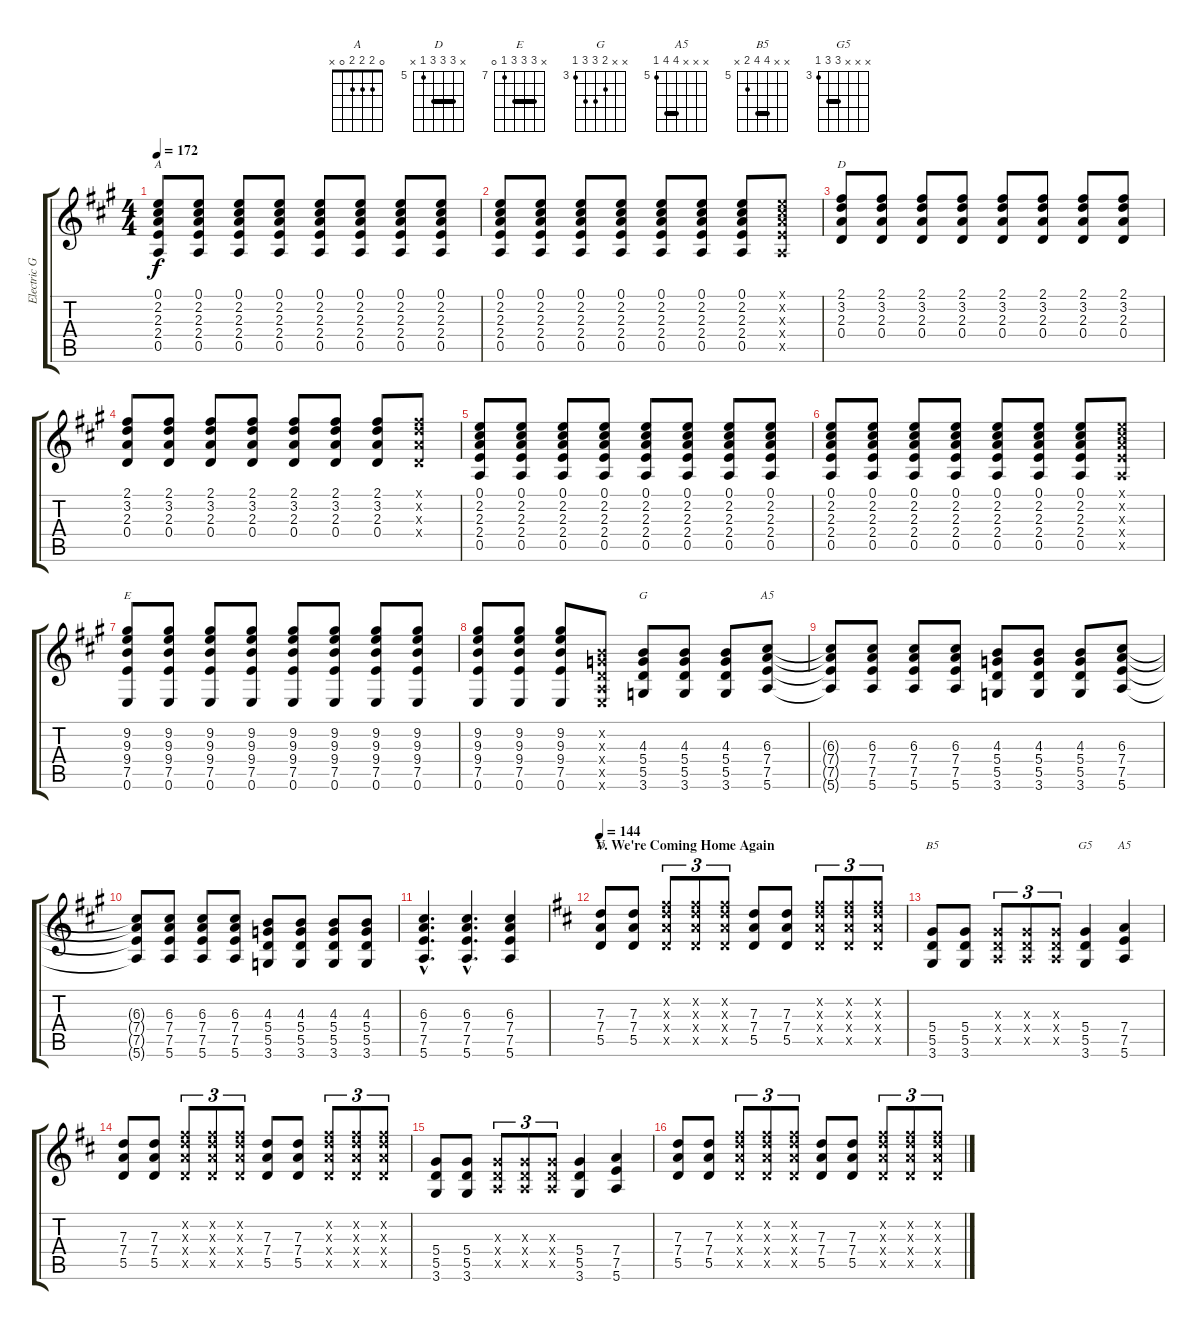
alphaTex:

\track ("Electric Guitar 3" "Electric G") {instrument distortionguitar}
\staff {score tabs}
\tuning (E4 B3 G3 D3 A2 E2) {hide}
\chord ("A" 0 2 2 2 0 x)
\chord ("D" 2 3 2 0 x x) {barre 2}
\chord ("E" x 9 9 9 7 0) {firstfret 7 barre 9}
\chord ("G" x x 4 5 5 3) {firstfret 3}
\chord ("A5" x x 6 7 7 5) {firstfret 5}
\chord ("D" x 7 7 7 5 x) {firstfret 5 barre 7}
\chord ("B5" x x 8 8 6 x) {firstfret 5 barre 8}
\chord ("G5" x x x 5 5 3) {firstfret 3 barre 5}
\chord ("A5" x x x 8 8 5) {firstfret 5 barre 8}
\ts (4 4)
\tempo 172
\clef g2
\ks a
(0.1 2.2 2.3 2.4 0.5).8{ch "A" dy f volume 9} (0.1 2.2 2.3 2.4 0.5).8 (0.1 2.2 2.3 2.4 0.5).8 (0.1 2.2 2.3 2.4 0.5).8 (0.1 2.2 2.3 2.4 0.5).8 (0.1 2.2 2.3 2.4 0.5).8 (0.1 2.2 2.3 2.4 0.5).8 (0.1 2.2 2.3 2.4 0.5).8 |
(0.1 2.2 2.3 2.4 0.5).8 (0.1 2.2 2.3 2.4 0.5).8 (0.1 2.2 2.3 2.4 0.5).8 (0.1 2.2 2.3 2.4 0.5).8 (0.1 2.2 2.3 2.4 0.5).8 (0.1 2.2 2.3 2.4 0.5).8 (0.1 2.2 2.3 2.4 0.5).8 (0.1{x} 2.2{x} 2.3{x} 2.4{x} 0.5{x}).8 |
(2.1 3.2 2.3 0.4).8{ch "D"} (2.1 3.2 2.3 0.4).8 (2.1 3.2 2.3 0.4).8 (2.1 3.2 2.3 0.4).8 (2.1 3.2 2.3 0.4).8 (2.1 3.2 2.3 0.4).8 (2.1 3.2 2.3 0.4).8 (2.1 3.2 2.3 0.4).8 |
(2.1 3.2 2.3 0.4).8 (2.1 3.2 2.3 0.4).8 (2.1 3.2 2.3 0.4).8 (2.1 3.2 2.3 0.4).8 (2.1 3.2 2.3 0.4).8 (2.1 3.2 2.3 0.4).8 (2.1 3.2 2.3 0.4).8 (2.1{x} 3.2{x} 2.3{x} 0.4{x}).8 |
(0.1 2.2 2.3 2.4 0.5).8 (0.1 2.2 2.3 2.4 0.5).8 (0.1 2.2 2.3 2.4 0.5).8 (0.1 2.2 2.3 2.4 0.5).8 (0.1 2.2 2.3 2.4 0.5).8 (0.1 2.2 2.3 2.4 0.5).8 (0.1 2.2 2.3 2.4 0.5).8 (0.1 2.2 2.3 2.4 0.5).8 |
(0.1 2.2 2.3 2.4 0.5).8 (0.1 2.2 2.3 2.4 0.5).8 (0.1 2.2 2.3 2.4 0.5).8 (0.1 2.2 2.3 2.4 0.5).8 (0.1 2.2 2.3 2.4 0.5).8 (0.1 2.2 2.3 2.4 0.5).8 (0.1 2.2 2.3 2.4 0.5).8 (0.1{x} 2.2{x} 2.3{x} 2.4{x} 0.5{x}).8 |
(9.2 9.3 9.4 7.5 0.6).8{ch "E"} (9.2 9.3 9.4 7.5 0.6).8 (9.2 9.3 9.4 7.5 0.6).8 (9.2 9.3 9.4 7.5 0.6).8 (9.2 9.3 9.4 7.5 0.6).8 (9.2 9.3 9.4 7.5 0.6).8 (9.2 9.3 9.4 7.5 0.6).8 (9.2 9.3 9.4 7.5 0.6).8 |
(9.2 9.3 9.4 7.5 0.6).8 (9.2 9.3 9.4 7.5 0.6).8 (9.2 9.3 9.4 7.5 0.6).8 (0.2{x} 0.3{x} 0.4{x} 0.5{x} 0.6{x}).8 (4.3 5.4 5.5 3.6).8{ch "G"} (4.3 5.4 5.5 3.6).8 (4.3 5.4 5.5 3.6).8 (6.3 7.4 7.5 5.6).8{ch "A5"} |
(6.3{t} 7.4{t} 7.5{t} 5.6{t}).8 (6.3 7.4 7.5 5.6).8 (6.3 7.4 7.5 5.6).8 (6.3 7.4 7.5 5.6).8 (4.3 5.4 5.5 3.6).8 (4.3 5.4 5.5 3.6).8 (4.3 5.4 5.5 3.6).8 (6.3 7.4 7.5 5.6).8 |
(6.3{t} 7.4{t} 7.5{t} 5.6{t}).8 (6.3 7.4 7.5 5.6).8 (6.3 7.4 7.5 5.6).8 (6.3 7.4 7.5 5.6).8 (4.3 5.4 5.5 3.6).8 (4.3 5.4 5.5 3.6).8 (4.3 5.4 5.5 3.6).8 (4.3 5.4 5.5 3.6).8 |
(6.3{hac} 7.4{hac} 7.5{hac} 5.6{hac}).4{d} (6.3{hac} 7.4{hac} 7.5{hac} 5.6{hac}).4{d} (6.3 7.4 7.5 5.6).4 |
\section ("" "V. We're Coming Home Again")
\tempo 144
\ks d
(7.3 7.4 5.5).8{ch "D" volume 14} (7.3 7.4 5.5).8 (7.2{x} 7.3{x} 7.4{x} 5.5{x}).8{tu (3 2)} (7.2{x} 7.3{x} 7.4{x} 5.5{x}).8{tu (3 2)} (7.2{x} 7.3{x} 7.4{x} 5.5{x}).8{tu (3 2)} (7.3 7.4 5.5).8 (7.3 7.4 5.5).8 (7.2{x} 7.3{x} 7.4{x} 5.5{x}).8{tu (3 2)} (7.2{x} 7.3{x} 7.4{x} 5.5{x}).8{tu (3 2)} (7.2{x} 7.3{x} 7.4{x} 5.5{x}).8{tu (3 2)} |
(5.4 5.5 3.6).8{ch "B5"} (5.4 5.5 3.6).8 (0.3{x} 0.4{x} 0.5{x}).8{tu (3 2)} (0.3{x} 0.4{x} 0.5{x}).8{tu (3 2)} (0.3{x} 0.4{x} 0.5{x}).8{tu (3 2)} (5.4 5.5 3.6).4{ch "G5"} (7.4 7.5 5.6).4{ch "A5"} |
(7.3 7.4 5.5).8 (7.3 7.4 5.5).8 (7.2{x} 7.3{x} 7.4{x} 5.5{x}).8{tu (3 2)} (7.2{x} 7.3{x} 7.4{x} 5.5{x}).8{tu (3 2)} (7.2{x} 7.3{x} 7.4{x} 5.5{x}).8{tu (3 2)} (7.3 7.4 5.5).8 (7.3 7.4 5.5).8 (7.2{x} 7.3{x} 7.4{x} 5.5{x}).8{tu (3 2)} (7.2{x} 7.3{x} 7.4{x} 5.5{x}).8{tu (3 2)} (7.2{x} 7.3{x} 7.4{x} 5.5{x}).8{tu (3 2)} |
(5.4 5.5 3.6).8 (5.4 5.5 3.6).8 (0.3{x} 0.4{x} 0.5{x}).8{tu (3 2)} (0.3{x} 0.4{x} 0.5{x}).8{tu (3 2)} (0.3{x} 0.4{x} 0.5{x}).8{tu (3 2)} (5.4 5.5 3.6).4 (7.4 7.5 5.6).4 |
(7.3 7.4 5.5).8 (7.3 7.4 5.5).8 (7.2{x} 7.3{x} 7.4{x} 5.5{x}).8{tu (3 2)} (7.2{x} 7.3{x} 7.4{x} 5.5{x}).8{tu (3 2)} (7.2{x} 7.3{x} 7.4{x} 5.5{x}).8{tu (3 2)} (7.3 7.4 5.5).8 (7.3 7.4 5.5).8 (7.2{x} 7.3{x} 7.4{x} 5.5{x}).8{tu (3 2)} (7.2{x} 7.3{x} 7.4{x} 5.5{x}).8{tu (3 2)} (7.2{x} 7.3{x} 7.4{x} 5.5{x}).8{tu (3 2)}
